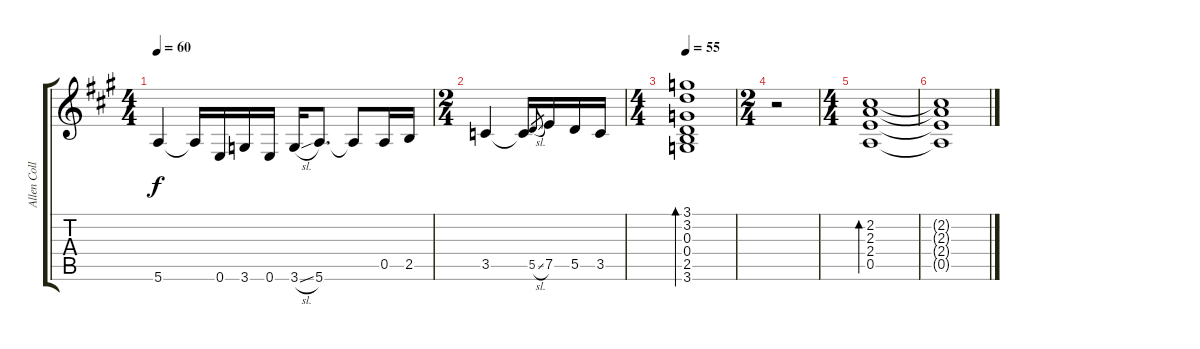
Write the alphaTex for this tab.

\track ("Allen Collins - Lead Guitar" "Allen Coll") {instrument distortionguitar}
\staff {score tabs}
\tuning (E4 B3 G3 D3 A2 E2) {hide}
\ts (4 4)
\tempo 60
\clef g2
\ks f#minor
5.6.4{dy f} 5.6{t}.16 0.6.16 3.6.16 0.6.16 3.6{sl}.16 5.6.8{d} 5.6{t}.8 0.5.16 2.5.16 |
\ts (2 4)
3.5.4 3.5{t}.16 5.5{sl}.8{gr} 7.5.16 5.5.16 3.5.16 |
\ts (4 4)
\tempo 55
(3.1 3.2 0.3 0.4 2.5 3.6).1{bd 60 volume 8} |
\ts (2 4)
r.2 |
\ts (4 4)
(2.2 2.3 2.4 0.5).1{bd 60} |
(2.2{t} 2.3{t} 2.4{t} 0.5{t}).1
